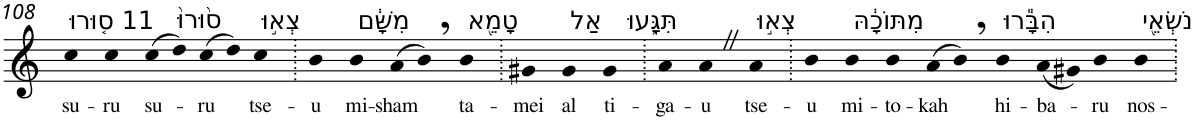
**kern	**text
*part1	*part1
*staff1	*staff1
*I"Piano	*
*I'Pno	*
!!LO:PB:g=z
*clefG2	*
*k[]	*
=108	=108
!LO:TX:a:t=11 ס֤וּרוּ	!
!	!LO:LY:b
4cc	su-
!	!LO:LY:b
4cc	-ru
!LO:TX:a:t=ס֙וּרוּ֙	!
!	!LO:LY:b
(8cc	su-
8dd)	.
!	!LO:LY:b
(8cc	-ru
8dd)	.
!LO:TX:a:t=צְא֣וּ	!
!	!LO:LY:b
4cc	tse-
=109.	=109.
!	!LO:LY:b
4b	-u
!LO:TX:a:t=מִשָּׁ֔ם	!
!	!LO:LY:b
4b	mi-
!	!LO:LY:b
(8a	-sham
8b,)	.
!LO:TX:a:t=טָמֵ֖א	!
!	!LO:LY:b
4b	ta-
=110.	=110.
!	!LO:LY:b
4g#X	-mei
!LO:TX:a:t=אַל	!
!	!LO:LY:b
4g#	al
!LO:TX:a:t=תִּגָּ֑עוּ	!
!	!LO:LY:b
4g#	ti-
=111.	=111.
!	!LO:LY:b
4a	-ga-
!	!LO:LY:b
4aZ	-u
!LO:TX:a:t=צְא֣וּ	!
!	!LO:LY:b
4a	tse-
=112.	=112.
!	!LO:LY:b
4b	-u
!LO:TX:a:t=מִתּוֹכָ֔הּ	!
!	!LO:LY:b
4b	mi-
!	!LO:LY:b
4b	-to-
!	!LO:LY:b
(8a	-kah
8b,)	.
!LO:TX:a:t=הִבָּ֕רוּ	!
!	!LO:LY:b
4b	hi-
!	!LO:LY:b
(8a	-ba-
8g#X)	.
!	!LO:LY:b
4b	-ru
!LO:TX:a:t=נֹשְׂאֵ֖י	!
!	!LO:LY:b
4b	nos-
=.	=.
*-	*-
